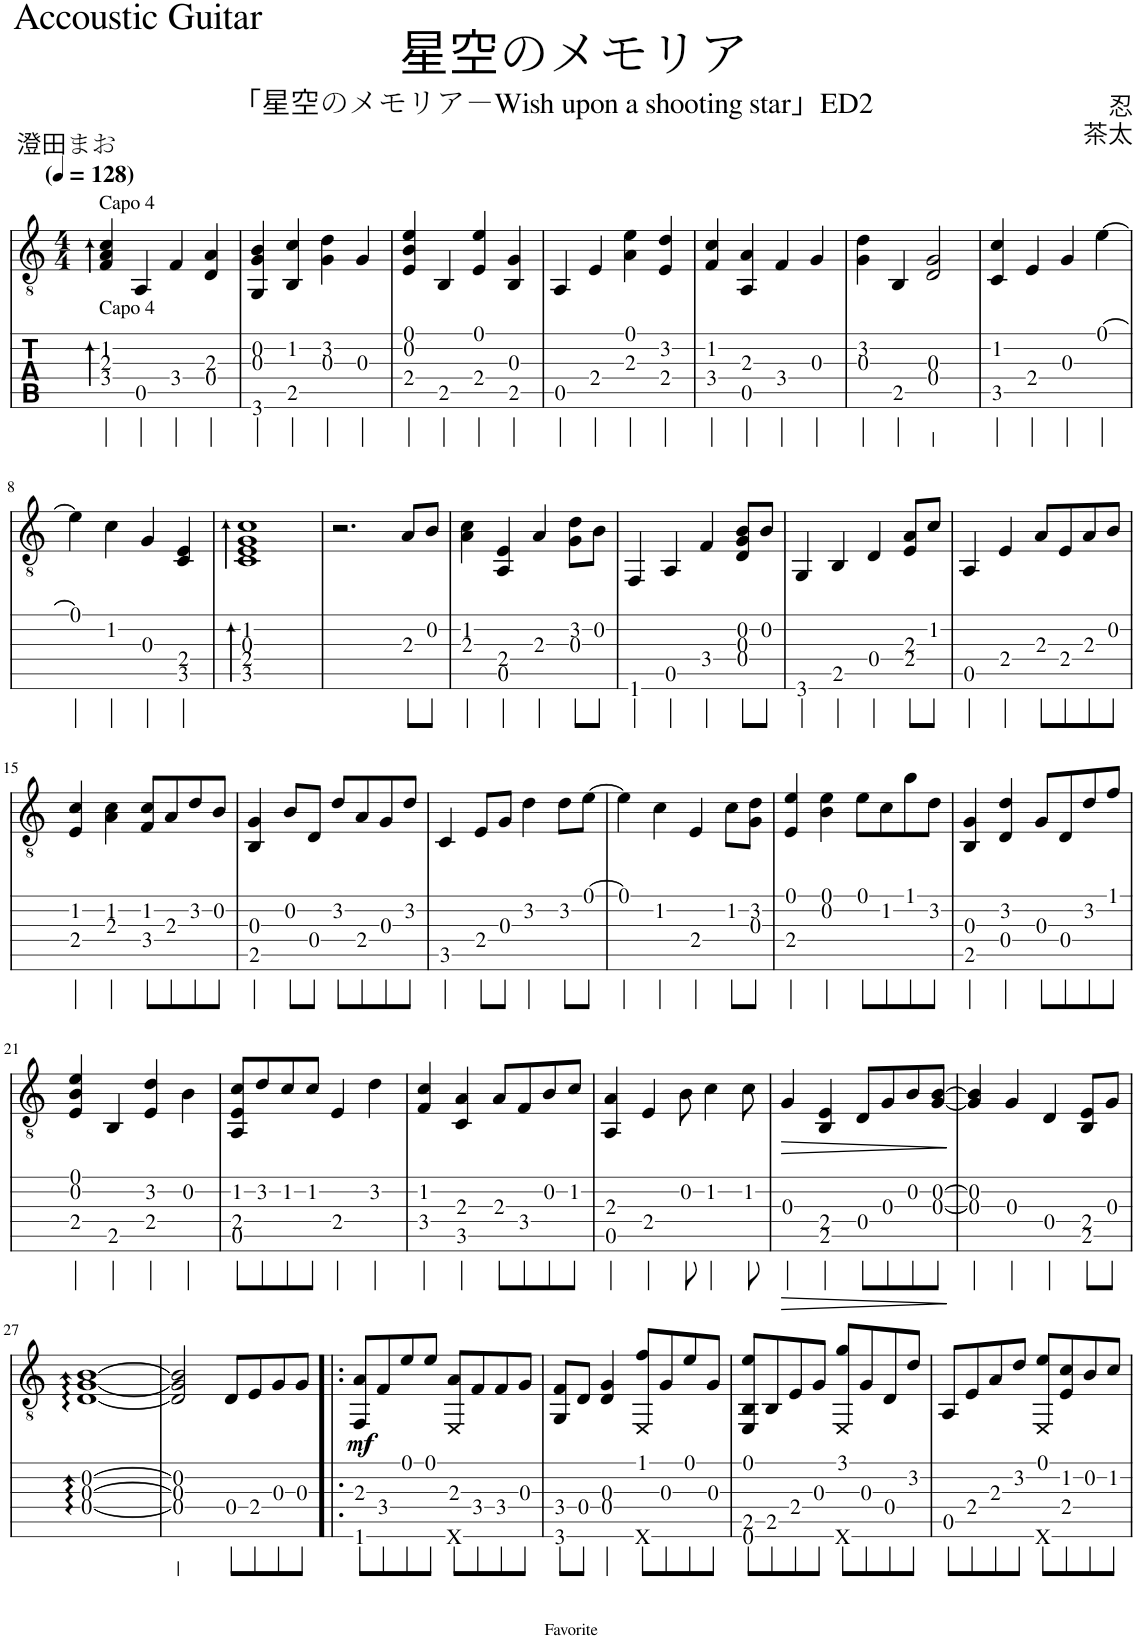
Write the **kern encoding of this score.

**kern	**kern	**dynam
*part1	*part1	*part1
*staff2	*staff1	*staff1/2
*I"原音吉他	*	*
*stria6	*	*
*	*clefGv2	*
*k[]	*k[]	*
*M4/4	*M4/4	*
*MM128	*MM128	*
=1	=1	=1
!	!LO:TX:a:t=Capo 4	!
!LO:TX:a:t=Capo 4	!	!
4F\ 4A\ 4c\	4F/ 4A/ 4c/	.
4AA\	4AA/	.
4F\	4F/	.
4D\ 4A\	4D/ 4A/	.
=2	=2	=2
4GG\ 4G\ 4B\	4GG/ 4G/ 4B/	.
4BB\ 4c\	4BB/ 4c/	.
4G\ 4d\	4G\ 4d\	.
4G\	4G/	.
=3	=3	=3
4E\ 4B\ 4e\	4E/ 4B/ 4e/	.
4BB\	4BB/	.
4E\ 4e\	4E/ 4e/	.
4BB\ 4G\	4BB/ 4G/	.
=4	=4	=4
4AA\	4AA/	.
4E\	4E/	.
4A\ 4e\	4A\ 4e\	.
4E\ 4d\	4E/ 4d/	.
=5	=5	=5
4F\ 4c\	4F/ 4c/	.
4AA\ 4A\	4AA/ 4A/	.
4F\	4F/	.
4G\	4G/	.
=6	=6	=6
4G\ 4d\	4G\ 4d\	.
4BB\	4BB/	.
2D\ 2G\	2D/ 2G/	.
=7	=7	=7
4C\ 4c\	4C/ 4c/	.
4E\	4E/	.
4G\	4G/	.
[4e\	[4e\	.
!!LO:LB:g=z
=8	=8	=8
4e\]	4e\]	.
4c\	4c\	.
4G\	4G/	.
4C\ 4E\	4C/ 4E/	.
=9	=9	=9
1C 1E 1G 1c	1C 1E 1G 1c	.
=10	=10	=10
2.r	2.r	.
8A\L	8A/L	.
8B\J	8B/J	.
=11	=11	=11
4A\ 4c\	4A\ 4c\	.
4AA\ 4E\	4AA/ 4E/	.
4A\	4A/	.
8G\ 8d\L	8G\ 8d\L	.
8B\J	8B\J	.
=12	=12	=12
4FF\	4FF/	.
4AA\	4AA/	.
4F\	4F/	.
8D\ 8G\ 8B\L	8D/ 8G/ 8B/L	.
8B\J	8B/J	.
=13	=13	=13
4GG\	4GG/	.
4BB\	4BB/	.
4D\	4D/	.
8E\ 8A\L	8E/ 8A/L	.
8c\J	8c/J	.
=14	=14	=14
4AA\	4AA/	.
4E\	4E/	.
8A\L	8A/L	.
8E\	8E/	.
8A\	8A/	.
8B\J	8B/J	.
!!LO:LB:g=z
=15	=15	=15
4E\ 4c\	4E/ 4c/	.
4A\ 4c\	4A\ 4c\	.
8F\ 8c\L	8F/ 8c/L	.
8A\	8A/	.
8d\	8d/	.
8B\J	8B/J	.
=16	=16	=16
4BB\ 4G\	4BB/ 4G/	.
8B\L	8B/L	.
8D\J	8D/J	.
8d\L	8d/L	.
8E\	8E/	.
8G\	8G/	.
8d\J	8d/J	.
=17	=17	=17
4C\	4C/	.
8E\L	8E/L	.
8G\J	8G/J	.
4d\	4d\	.
8d\L	8d\L	.
[8e\J	[8e\J	.
=18	=18	=18
4e\]	4e\]	.
4c\	4c\	.
4E\	4E/	.
8c\L	8c\L	.
8G\ 8d\J	8G\ 8d\J	.
=19	=19	=19
4E\ 4e\	4E/ 4e/	.
4B\ 4e\	4B\ 4e\	.
8e\L	8e\L	.
8c\	8c\	.
8f\	8f\	.
8d\J	8d\J	.
=20	=20	=20
4BB\ 4G\	4BB/ 4G/	.
4D\ 4d\	4D/ 4d/	.
8G\L	8G/L	.
8D\	8D/	.
8d\	8d/	.
8f\J	8f/J	.
!!LO:LB:g=z
=21	=21	=21
4E\ 4B\ 4e\	4E/ 4B/ 4e/	.
4BB\	4BB/	.
4E\ 4d\	4E/ 4d/	.
4B\	4B\	.
=22	=22	=22
8AA\ 8E\ 8c\L	8AA/ 8E/ 8c/L	.
8d\	8d/	.
8c\	8c/	.
8c\J	8c/J	.
4E\	4E/	.
4d\	4d\	.
=23	=23	=23
4F\ 4c\	4F/ 4c/	.
4C\ 4A\	4C/ 4A/	.
8A\L	8A/L	.
8F\	8F/	.
8B\	8B/	.
8c\J	8c/J	.
=24	=24	=24
4AA\ 4A\	4AA/ 4A/	.
4E\	4E/	.
8B\	8B\	.
4c\	4c\	.
8c\	8c\	.
=25	=25	=25
!	!	!LO:HP:b
4G\	4G/	>
4BB\ 4E\	4BB/ 4E/	.
8D\L	8D/L	.
8G\	8G/	.
8B\	8B/	.
[8G\ [8B\J	[8G/ [8B/J	.
.	.	]
=26	=26	=26
4G\] 4B\]	4G/] 4B/]	.
4G\	4G/	.
4D\	4D/	.
8BB\ 8E\L	8BB/ 8E/L	.
8G\J	8G/J	.
!!LO:LB:g=z
=27	=27	=27
[1D [1G [1B	[1D [1G [1B	.
=28	=28	=28
2D\] 2G\] 2B\]	2D/] 2G/] 2B/]	.
8D\L	8D/L	.
8E\	8E/	.
8G\	8G/	.
8G\J	8G/J	.
=29!|:	=29!|:	=29!|:
!	!	!LO:DY:b
8FF\ 8A\L	8FF/ 8A/L	mf
8F\	8F/	.
8e\	8e/	.
8e\J	8e/J	.
8EE\ 8A\L	8EE/ 8A/L	.
8F\	8F/	.
8F\	8F/	.
8G\J	8G/J	.
=30	=30	=30
8GG\ 8F\L	8GG/ 8F/L	.
8D\J	8D/J	.
4D\ 4G\	4D/ 4G/	.
8EE\ 8f\L	8EE/ 8f/L	.
8G\	8G/	.
8e\	8e/	.
8G\J	8G/J	.
=31	=31	=31
8EE\ 8BB\ 8e\L	8EE/ 8BB/ 8e/L	.
8BB\	8BB/	.
8E\	8E/	.
8G\J	8G/J	.
8EE\ 8g\L	8EE/ 8g/L	.
8G\	8G/	.
8D\	8D/	.
8d\J	8d/J	.
=32	=32	=32
8AA\L	8AA/L	.
8E\	8E/	.
8A\	8A/	.
8d\J	8d/J	.
8EE\ 8e\L	8EE/ 8e/L	.
8E\ 8c\	8E/ 8c/	.
8B\	8B/	.
8c\J	8c/J	.
=	=	=
*-	*-	*-
